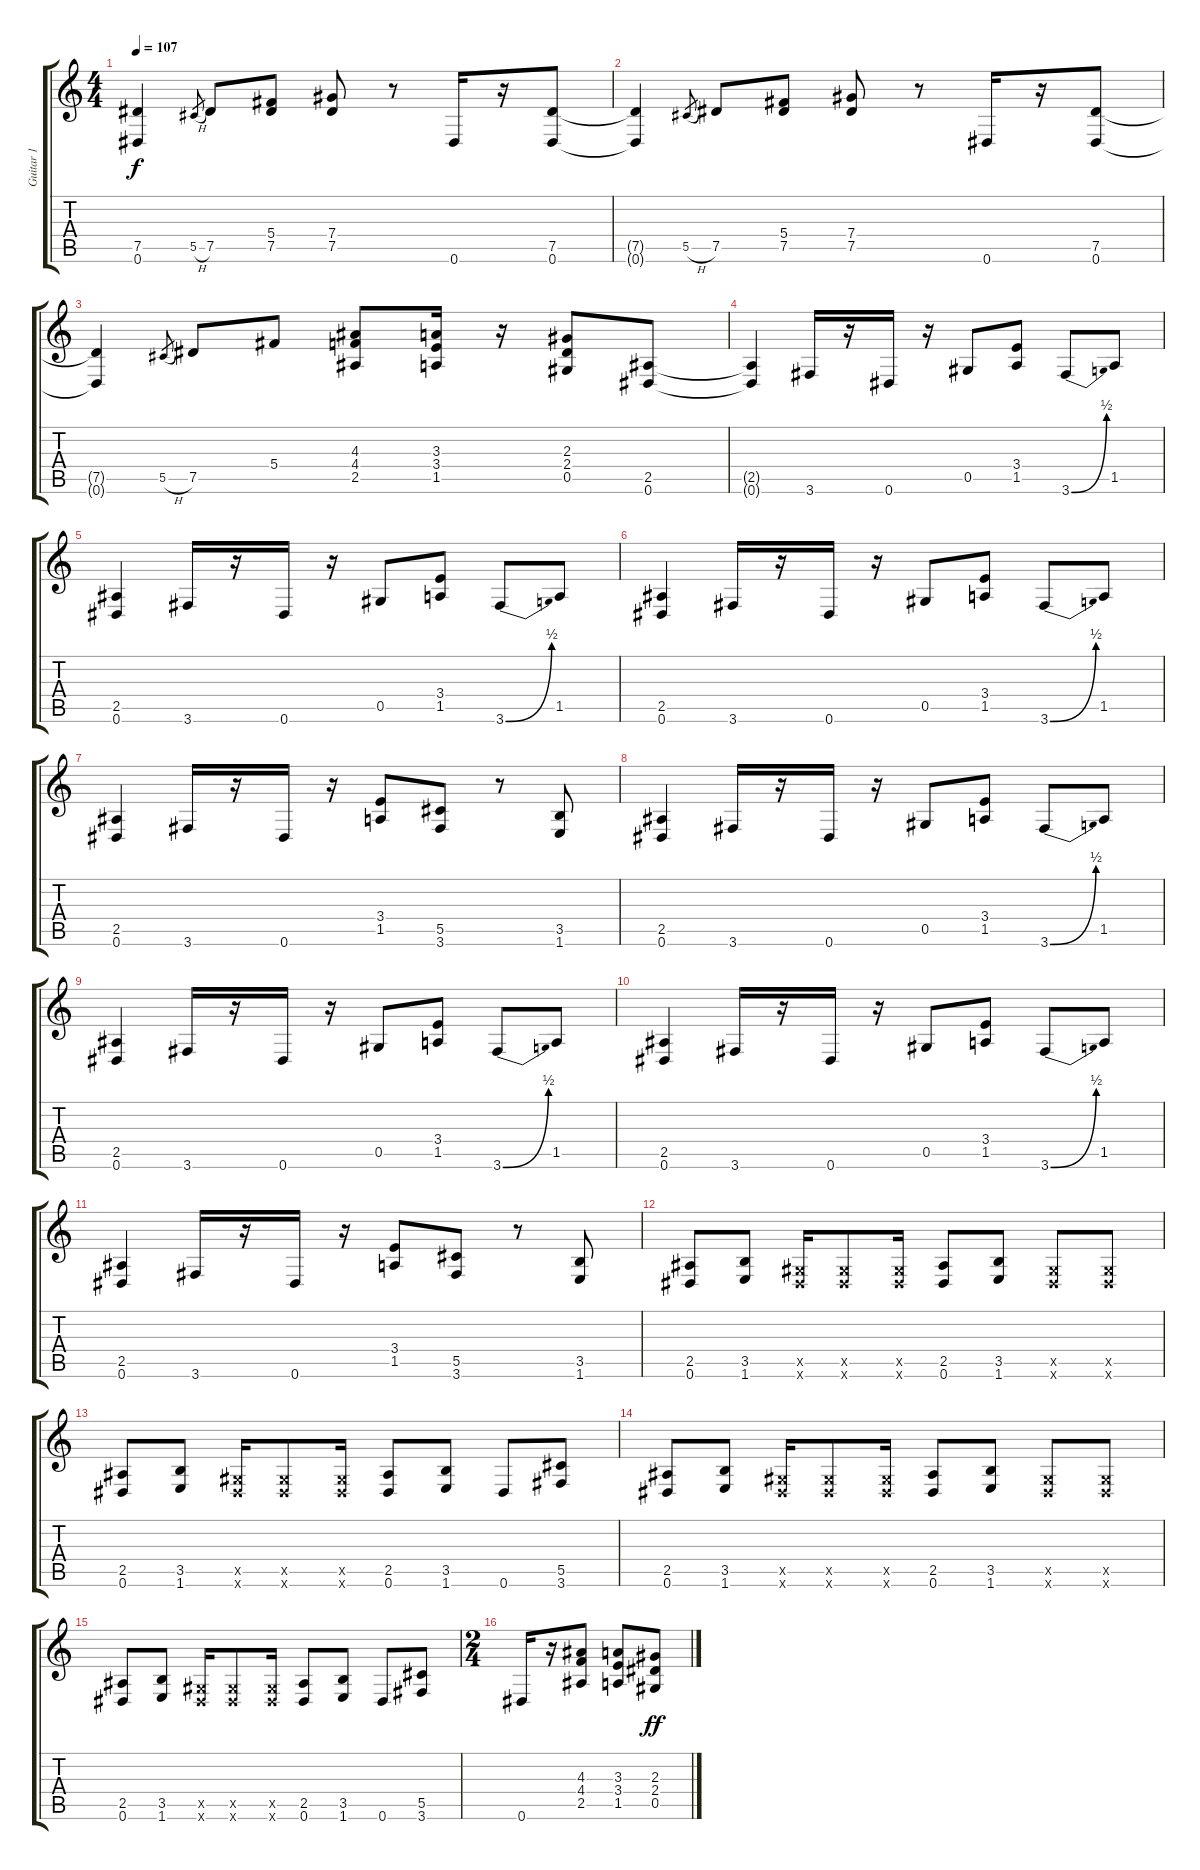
\track ("Guitar 1" "Guitar 1") {instrument distortionguitar}
\staff {score tabs}
\tuning (Eb4 Bb3 Gb3 Db3 Ab2 Eb2) {hide}
\ts (4 4)
\tempo 107
\clef g2
\ks c
(7.5{t} 0.6{t}).4{dy f} 5.5{h}.8{gr} 7.5.8 (5.4 7.5).8 (7.4 7.5).8 r.8 0.6.16 r.16 (7.5 0.6).8 |
(7.5{t} 0.6{t}).4 5.5{h}.8{gr} 7.5.8 (5.4 7.5).8 (7.4 7.5).8 r.8 0.6.16 r.16 (7.5 0.6).8 |
(7.5{t} 0.6{t}).4 5.5{h}.8{gr} 7.5.8 5.4.8 (4.3 4.4 2.5).8 (3.3 3.4 1.5).16 r.16 (2.3 2.4 0.5).8 (2.5 0.6).8 |
(2.5{t} 0.6{t}).4 3.6.16 r.16 0.6.16 r.16 0.5.8 (3.4 1.5).8 3.6{be (bend 0 0 60 2)}.8 1.5.8 |
(2.5 0.6).4 3.6.16 r.16 0.6.16 r.16 0.5.8 (3.4 1.5).8 3.6{be (bend 0 0 60 2)}.8 1.5.8 |
(2.5 0.6).4 3.6.16 r.16 0.6.16 r.16 0.5.8 (3.4 1.5).8 3.6{be (bend 0 0 60 2)}.8 1.5.8 |
(2.5 0.6).4 3.6.16 r.16 0.6.16 r.16 (3.4 1.5).8 (5.5 3.6).8 r.8 (3.5 1.6).8 |
(2.5 0.6).4 3.6.16 r.16 0.6.16 r.16 0.5.8 (3.4 1.5).8 3.6{be (bend 0 0 60 2)}.8 1.5.8 |
(2.5 0.6).4 3.6.16 r.16 0.6.16 r.16 0.5.8 (3.4 1.5).8 3.6{be (bend 0 0 60 2)}.8 1.5.8 |
(2.5 0.6).4 3.6.16 r.16 0.6.16 r.16 0.5.8 (3.4 1.5).8 3.6{be (bend 0 0 60 2)}.8 1.5.8 |
(2.5 0.6).4 3.6.16 r.16 0.6.16 r.16 (3.4 1.5).8 (5.5 3.6).8 r.8 (3.5 1.6).8 |
(2.5 0.6).8 (3.5 1.6).8 (0.5{x} 0.6{x}).16 (0.5{x} 0.6{x}).8 (0.5{x} 0.6{x}).16 (2.5 0.6).8 (3.5 1.6).8 (0.5{x} 0.6{x}).8 (0.5{x} 0.6{x}).8 |
(2.5 0.6).8 (3.5 1.6).8 (0.5{x} 0.6{x}).16 (0.5{x} 0.6{x}).8 (0.5{x} 0.6{x}).16 (2.5 0.6).8 (3.5 1.6).8 0.6.8 (5.5 3.6).8 |
(2.5 0.6).8 (3.5 1.6).8 (0.5{x} 0.6{x}).16 (0.5{x} 0.6{x}).8 (0.5{x} 0.6{x}).16 (2.5 0.6).8 (3.5 1.6).8 (0.5{x} 0.6{x}).8 (0.5{x} 0.6{x}).8 |
(2.5 0.6).8 (3.5 1.6).8 (0.5{x} 0.6{x}).16 (0.5{x} 0.6{x}).8 (0.5{x} 0.6{x}).16 (2.5 0.6).8 (3.5 1.6).8 0.6.8 (5.5 3.6).8 |
\ts (2 4)
0.6.16 r.16 (4.3 4.4 2.5).8 (3.3 3.4 1.5).8 (2.3 2.4 0.5).8{dy ff}
